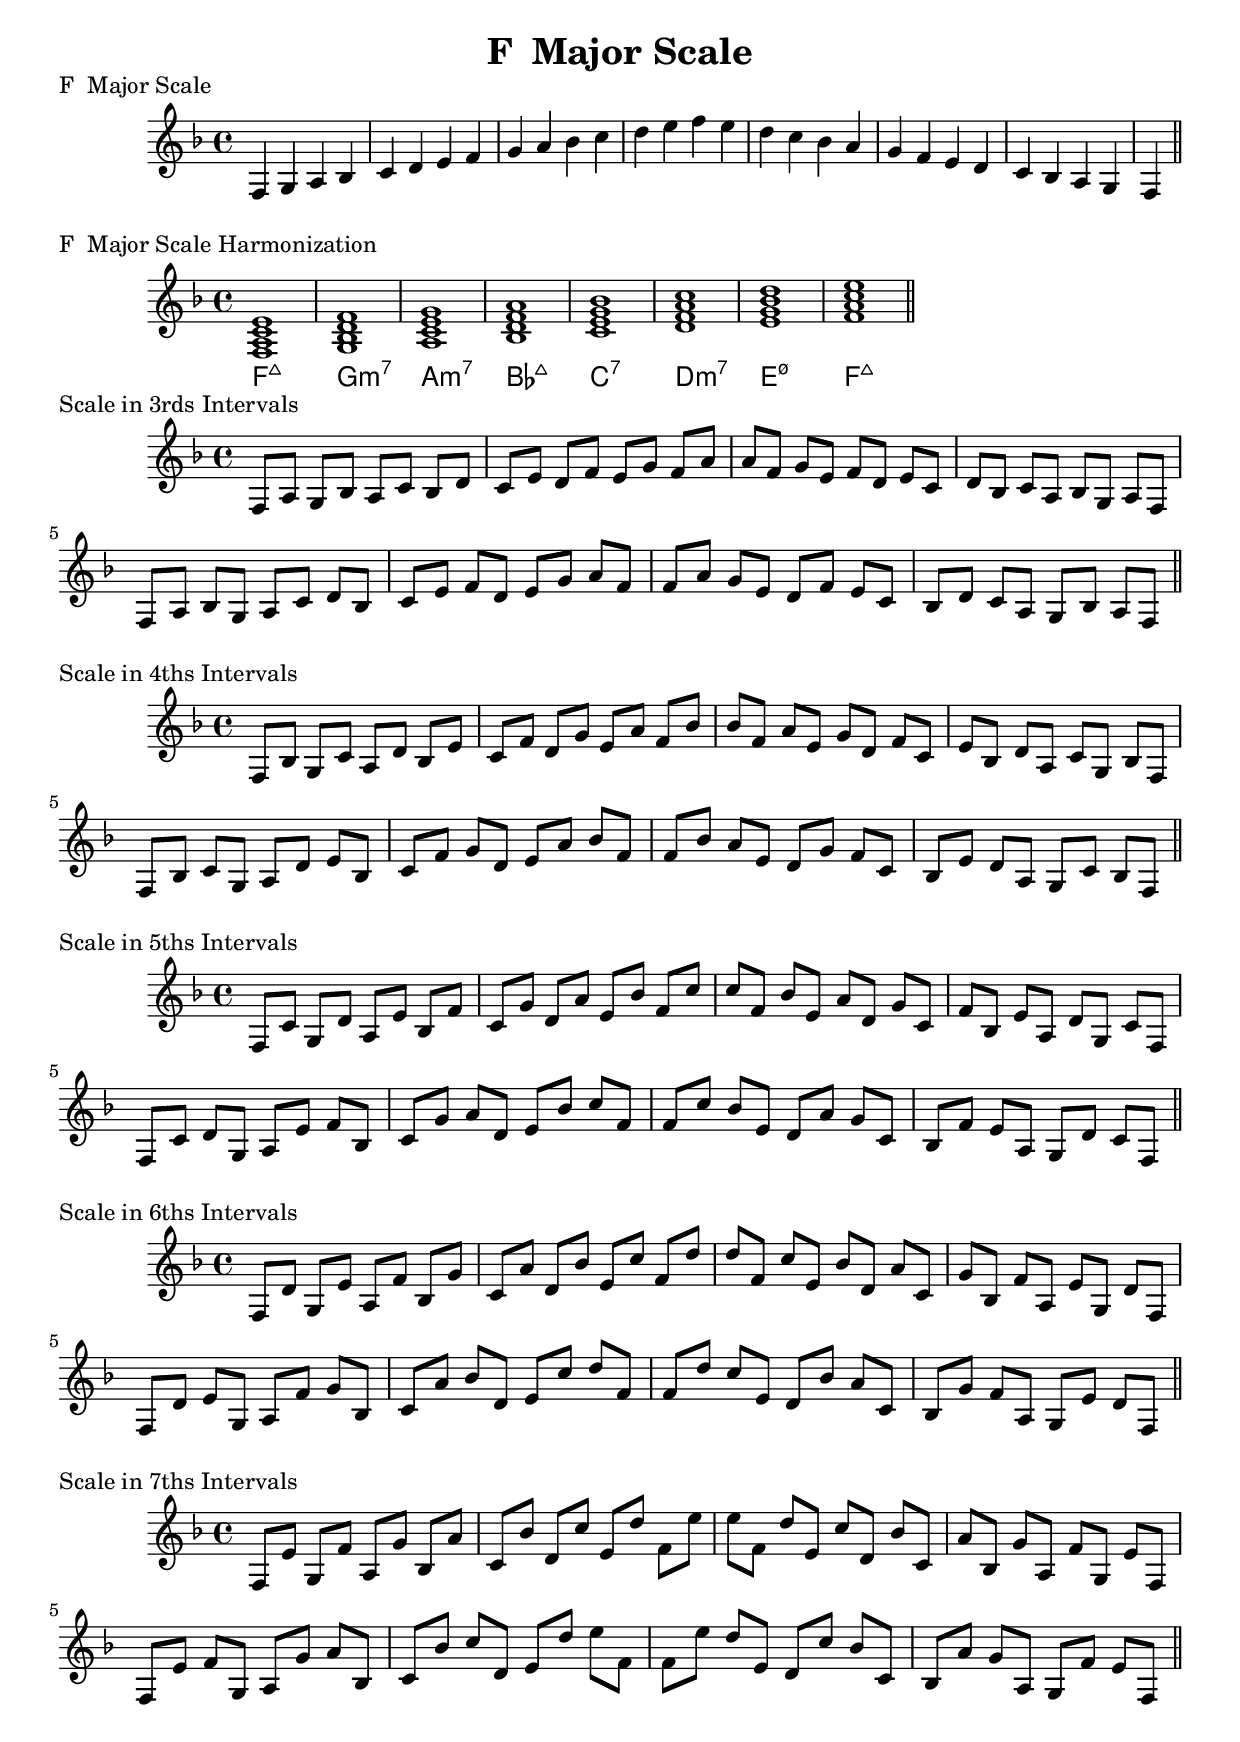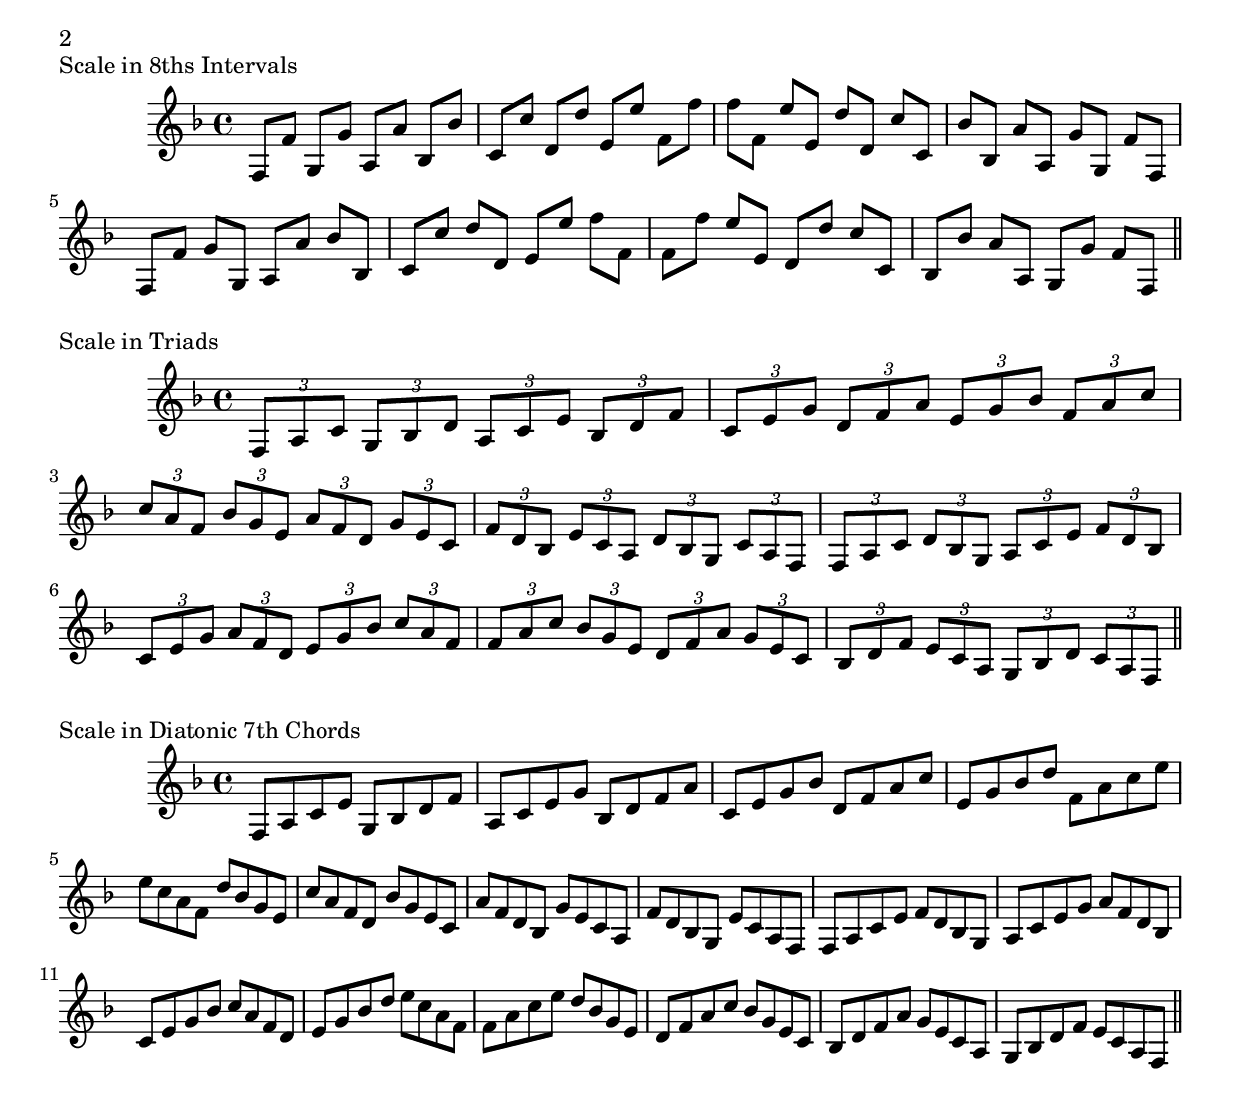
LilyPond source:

\version "2.18.2"

\include "scales.ly"

\header{
  title = \markup { "F" " Major Scale" }
}

\score {
  \transpose c f
  \new Staff \relative c {
    \key c \major
    \CMajorScale
    \bar "||"
  }
  \header{
    piece = \markup { "F" " Major Scale" }
  }
}

\score {
  \transpose c f
  \new Staff \relative c {
    \key c \major
    \CMajorHarmonization
    \bar "||"
  }
  \header{
    piece = \markup { "F" " Major Scale Harmonization" }
  }
}

\score {
  \transpose c f
  \new Staff \relative c {
    \key c \major
    \set Timing.beamExceptions = #'()
    \set Timing.baseMoment = #'(ly:make-moment 1/4)
    \set Timing.beatStructure = #'(1 1 1 1)
    \CMajorScaleThirds
    \bar "||"
  }
  \header{
    piece = \markup { "Scale in 3rds Intervals" }
  }
}

\score {
  \transpose c f
  \new Staff \relative c {
    \key c \major
    \set Timing.beamExceptions = #'()
    \set Timing.baseMoment = #'(ly:make-moment 1/4)
    \set Timing.beatStructure = #'(1 1 1 1)
    \CMajorScaleFourths
    \bar "||"
  }
  \header{
    piece = \markup { "Scale in 4ths Intervals" }
  }
}

\score {
  \transpose c f
  \new Staff \relative c {
    \key c \major
    \set Timing.beamExceptions = #'()
    \set Timing.baseMoment = #'(ly:make-moment 1/4)
    \set Timing.beatStructure = #'(1 1 1 1)
    \CMajorScaleFifths
    \bar "||"
  }
  \header{
    piece = \markup { "Scale in 5ths Intervals" }
  }
}

\score {
  \transpose c f
  \new Staff \relative c {
    \key c \major
    \set Timing.beamExceptions = #'()
    \set Timing.baseMoment = #'(ly:make-moment 1/4)
    \set Timing.beatStructure = #'(1 1 1 1)
    \CMajorScaleSixths
    \bar "||"
  }
  \header{
    piece = \markup { "Scale in 6ths Intervals" }
  }
}

\score {
  \transpose c f
  \new Staff \relative c {
    \key c \major
    \set Timing.beamExceptions = #'()
    \set Timing.baseMoment = #'(ly:make-moment 1/4)
    \set Timing.beatStructure = #'(1 1 1 1)
    \CMajorScaleSevenths
    \bar "||"
  }
  \header{
    piece = \markup { "Scale in 7ths Intervals" }
  }
}

\score {
  \transpose c f
  \new Staff \relative c {
    \key c \major
    \set Timing.beamExceptions = #'()
    \set Timing.baseMoment = #'(ly:make-moment 1/4)
    \set Timing.beatStructure = #'(1 1 1 1)
    \CMajorScaleEights
    \bar "||"
  }
  \header{
    piece = \markup { "Scale in 8ths Intervals" }
  }
}

\score {
  \transpose c f
  \new Staff \relative c {
    \key c \major
    \CMajorScaleTriads
    \bar "||"
  }
  \header{
    piece = \markup { "Scale in Triads" }
  }
}

\score {
  \transpose c f
  \new Staff \relative c {
    \key c \major
    \CMajorScaleChords
    \bar "||"
  }
  \header{
    piece = \markup { "Scale in Diatonic 7th Chords" }
  }
}